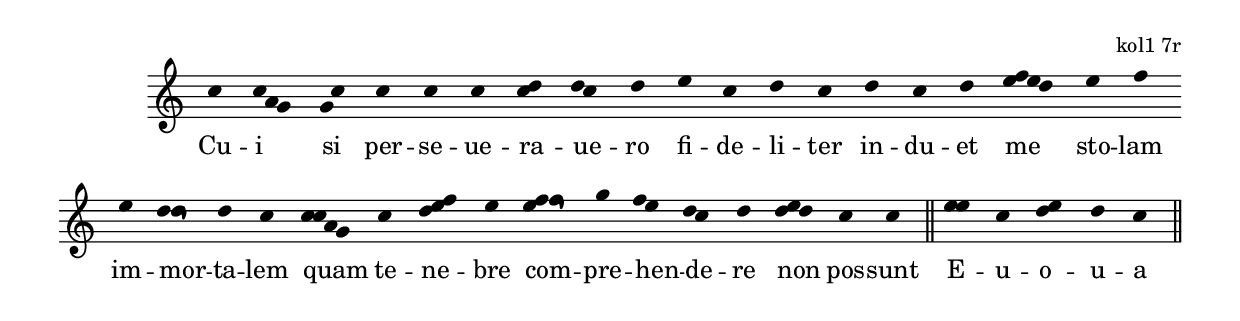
\version "2.19.32"

\include "../lib/synopsis.ily"

\score {
  \transpose c c' {
    \plainchant
    c' \melisma { c' a g } \bar "" \melisma { g c' } \bar "" c' c' c' \melisma { c' d' } \melisma { d' c' } d' \bar "" e' c' d' c' \bar ""
    d' c' d' \bar "" \melisma { e' f' e' d' } \bar "" e' f' \bar "" e' \melisma { d' \strophicus d' } d' c' \bar ""
    \melisma { c' c' a g } \bar "" c' \melisma { d' e' f' } e' \bar "" \melisma { e' f' \strophicus f' } g' \melisma { f' e' } \melisma { d' c' } d' \bar "" \melisma { d' e' d' } \bar "" c' c' \bar "||"

    \melisma { e' e' } c' \melisma { d' e' } d' c' \bar "||"
  }
  \addlyrics {
    Cu -- i si per -- se -- ue -- ra -- ue -- ro fi -- de -- li -- ter
    in -- du -- et me sto -- lam im -- mor -- ta -- lem
    quam te -- ne -- bre com -- pre -- hen -- de -- re non pos -- sunt

    E -- u -- o -- u -- a -- e
  }
  \header {
    fontes = "kol1 7r"
  }
}
